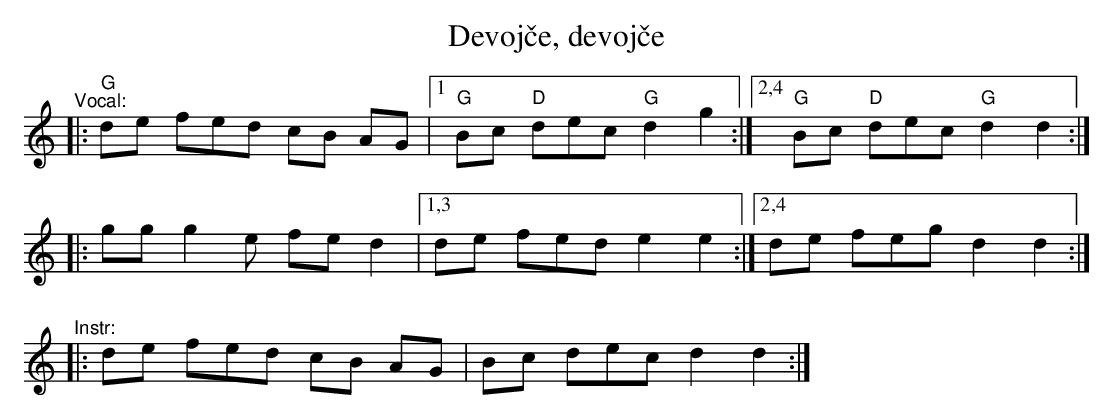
X:1
T: Devoj\vce, devoj\vce
M: 2.3.2.2/8
L: 1/8
K: Gmix
"^Vocal:"\
|: "G"de fed cB AG |1 "G"Bc "D"dec "G"d2 g2 :|2,4 "G"Bc "D"dec "G"d2 d2 :|
|: gg g2e fe d2 |1,3 de fed e2 e2 :|2,4 de feg d2 d2 :|
"^Instr:"\
|: de fed cB AG | Bc dec d2 d2 :|
